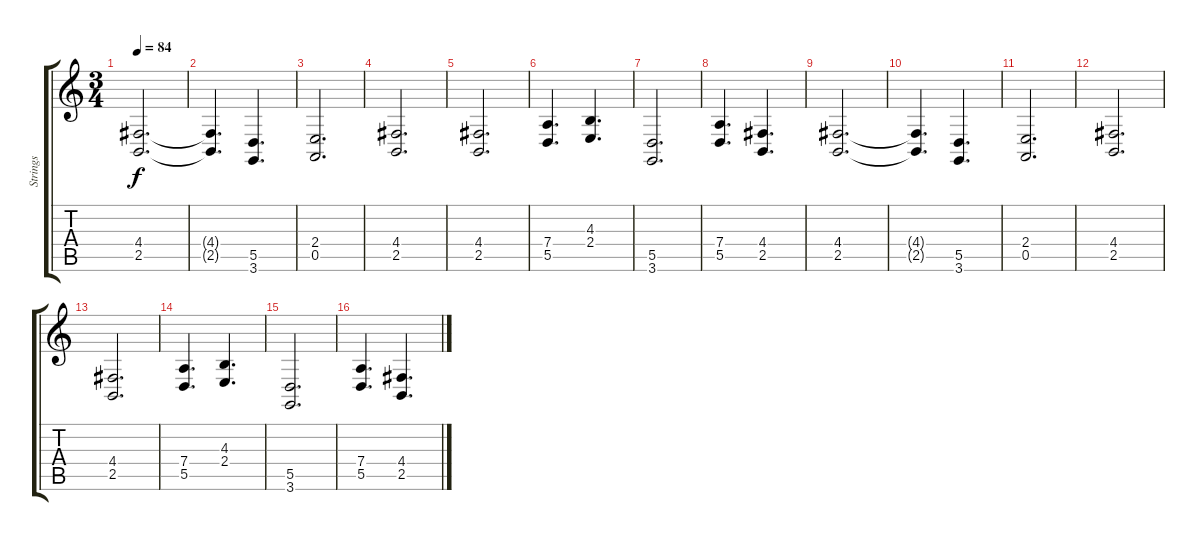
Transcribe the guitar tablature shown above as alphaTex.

\track ("Strings" "Strings") {instrument stringensemble2}
\staff {score tabs}
\tuning (E4 B3 G3 D3 A2 E2) {hide}
\ts (3 4)
\tempo 84
\clef g2
\ks c
(4.4 2.5).2{d dy f} |
(4.4{t} 2.5{t}).4{d} (5.5 3.6).4{d} |
(2.4 0.5).2{d} |
(4.4 2.5).2{d} |
(4.4 2.5).2{d} |
(7.4 5.5).4{d} (4.3 2.4).4{d} |
(5.5 3.6).2{d} |
(7.4 5.5).4{d} (4.4 2.5).4{d} |
(4.4 2.5).2{d} |
(4.4{t} 2.5{t}).4{d} (5.5 3.6).4{d} |
(2.4 0.5).2{d} |
(4.4 2.5).2{d} |
(4.4 2.5).2{d} |
(7.4 5.5).4{d} (4.3 2.4).4{d} |
(5.5 3.6).2{d} |
(7.4 5.5).4{d} (4.4 2.5).4{d}
